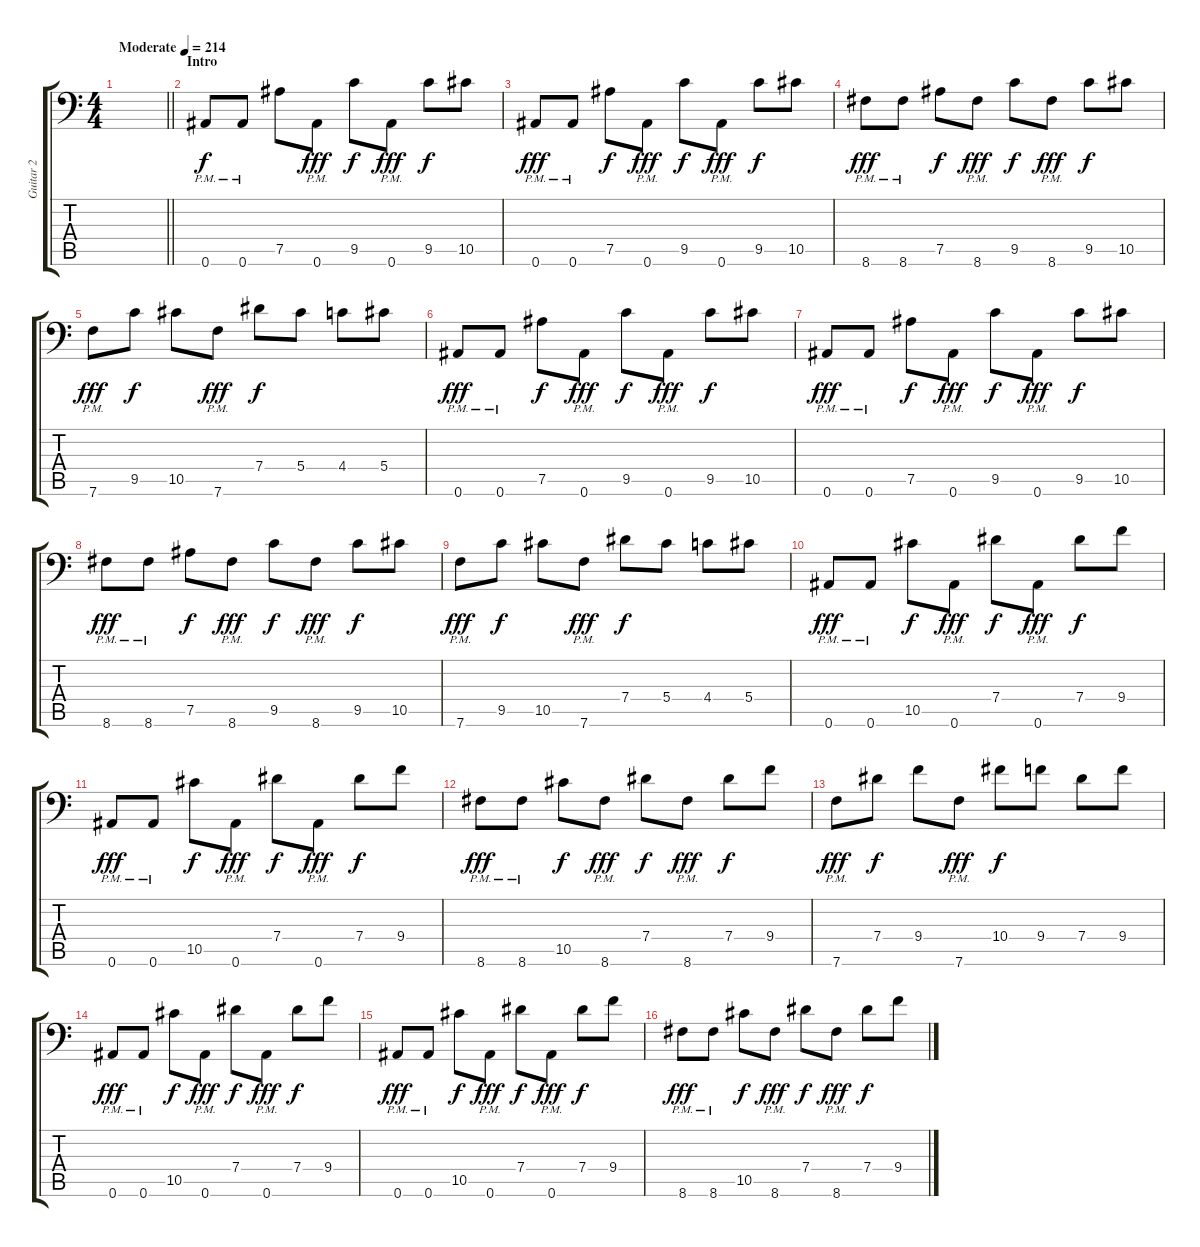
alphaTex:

\track ("Guitar 2" "Guitar 2") {instrument distortionguitar}
\staff {score tabs}
\tuning (Bb3 F3 Db3 Ab2 Eb2 Bb1) {hide}
\ts (4 4)
\tempo (214 "Moderate")
\clef f4
\barLineRight lightlight
\ks c
|
\section ("" "Intro")
0.6{pm}.8 0.6{pm}.8 7.5.8{dy f} 0.6{pm}.8{dy fff} 9.5.8{dy f} 0.6{pm}.8{dy fff} 9.5.8{dy f} 10.5.8 |
0.6{pm}.8{dy fff} 0.6{pm}.8 7.5.8{dy f} 0.6{pm}.8{dy fff} 9.5.8{dy f} 0.6{pm}.8{dy fff} 9.5.8{dy f} 10.5.8 |
8.6{pm}.8{dy fff} 8.6{pm}.8 7.5.8{dy f} 8.6{pm}.8{dy fff} 9.5.8{dy f} 8.6{pm}.8{dy fff} 9.5.8{dy f} 10.5.8 |
7.6{pm}.8{dy fff} 9.5.8{dy f} 10.5.8 7.6{pm}.8{dy fff} 7.4.8{dy f} 5.4.8 4.4.8 5.4.8 |
0.6{pm}.8{dy fff} 0.6{pm}.8 7.5.8{dy f} 0.6{pm}.8{dy fff} 9.5.8{dy f} 0.6{pm}.8{dy fff} 9.5.8{dy f} 10.5.8 |
0.6{pm}.8{dy fff} 0.6{pm}.8 7.5.8{dy f} 0.6{pm}.8{dy fff} 9.5.8{dy f} 0.6{pm}.8{dy fff} 9.5.8{dy f} 10.5.8 |
8.6{pm}.8{dy fff} 8.6{pm}.8 7.5.8{dy f} 8.6{pm}.8{dy fff} 9.5.8{dy f} 8.6{pm}.8{dy fff} 9.5.8{dy f} 10.5.8 |
7.6{pm}.8{dy fff} 9.5.8{dy f} 10.5.8 7.6{pm}.8{dy fff} 7.4.8{dy f} 5.4.8 4.4.8 5.4.8 |
0.6{pm}.8{dy fff} 0.6{pm}.8 10.5.8{dy f} 0.6{pm}.8{dy fff} 7.4.8{dy f} 0.6{pm}.8{dy fff} 7.4.8{dy f} 9.4.8 |
0.6{pm}.8{dy fff} 0.6{pm}.8 10.5.8{dy f} 0.6{pm}.8{dy fff} 7.4.8{dy f} 0.6{pm}.8{dy fff} 7.4.8{dy f} 9.4.8 |
8.6{pm}.8{dy fff} 8.6{pm}.8 10.5.8{dy f} 8.6{pm}.8{dy fff} 7.4.8{dy f} 8.6{pm}.8{dy fff} 7.4.8{dy f} 9.4.8 |
7.6{pm}.8{dy fff} 7.4.8{dy f} 9.4.8 7.6{pm}.8{dy fff} 10.4.8{dy f} 9.4.8 7.4.8 9.4.8 |
0.6{pm}.8{dy fff} 0.6{pm}.8 10.5.8{dy f} 0.6{pm}.8{dy fff} 7.4.8{dy f} 0.6{pm}.8{dy fff} 7.4.8{dy f} 9.4.8 |
0.6{pm}.8{dy fff} 0.6{pm}.8 10.5.8{dy f} 0.6{pm}.8{dy fff} 7.4.8{dy f} 0.6{pm}.8{dy fff} 7.4.8{dy f} 9.4.8 |
8.6{pm}.8{dy fff} 8.6{pm}.8 10.5.8{dy f} 8.6{pm}.8{dy fff} 7.4.8{dy f} 8.6{pm}.8{dy fff} 7.4.8{dy f} 9.4.8
